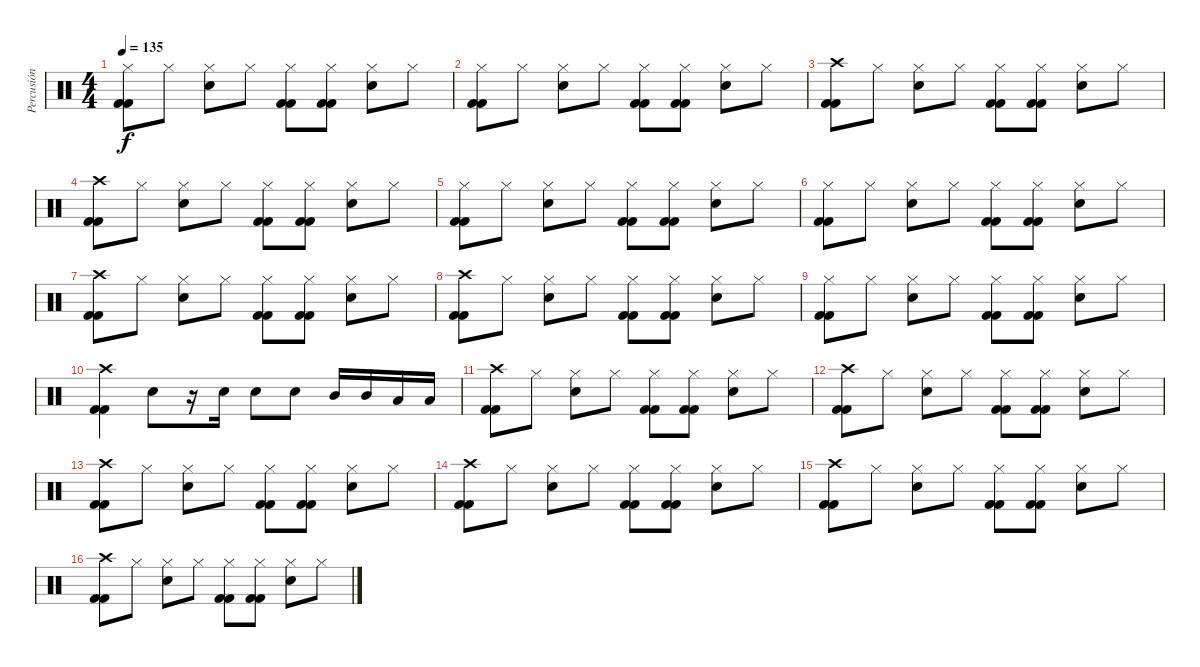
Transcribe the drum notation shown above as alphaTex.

\track ("Percusión" "Percusión") {instrument percussion}
\staff {score}
\articulation defaults
\ts (4 4)
\tempo 135
\clef neutral
\ks c
("Hi-Hat (closed)" "Kick (hit) 2" "Kick (hit) 2").8{dy f} "Hi-Hat (closed)".8 ("Hi-Hat (closed)" "Snare (hit) 2").8 "Hi-Hat (closed)".8 ("Hi-Hat (closed)" "Kick (hit) 2" "Kick (hit) 2").8 ("Hi-Hat (closed)" "Kick (hit) 2" "Kick (hit) 2").8 ("Hi-Hat (closed)" "Electric Snare (hit)").8 "Hi-Hat (closed)".8 |
("Hi-Hat (closed)" "Kick (hit) 2" "Kick (hit) 2").8 "Hi-Hat (closed)".8 ("Hi-Hat (closed)" "Snare (hit) 2").8 "Hi-Hat (closed)".8 ("Hi-Hat (closed)" "Kick (hit) 2" "Kick (hit) 2").8 ("Hi-Hat (closed)" "Kick (hit) 2" "Kick (hit) 2").8 ("Hi-Hat (closed)" "Electric Snare (hit)").8 "Hi-Hat (closed)".8 |
("Crash high (hit)" "Kick (hit) 2" "Kick (hit) 2").8 "Hi-Hat (closed)".8 ("Hi-Hat (closed)" "Snare (hit) 2").8 "Hi-Hat (closed)".8 ("Hi-Hat (closed)" "Kick (hit) 2" "Kick (hit) 2").8 ("Hi-Hat (closed)" "Kick (hit) 2" "Kick (hit) 2").8 ("Hi-Hat (closed)" "Electric Snare (hit)").8 "Hi-Hat (closed)".8 |
("Crash high (hit)" "Kick (hit) 2" "Kick (hit) 2").8 "Hi-Hat (closed)".8 ("Hi-Hat (closed)" "Snare (hit) 2").8 "Hi-Hat (closed)".8 ("Hi-Hat (closed)" "Kick (hit) 2" "Kick (hit) 2").8 ("Hi-Hat (closed)" "Kick (hit) 2" "Kick (hit) 2").8 ("Hi-Hat (closed)" "Electric Snare (hit)").8 "Hi-Hat (closed)".8 |
("Hi-Hat (closed)" "Kick (hit) 2" "Kick (hit) 2").8 "Hi-Hat (closed)".8 ("Hi-Hat (closed)" "Snare (hit) 2").8 "Hi-Hat (closed)".8 ("Hi-Hat (closed)" "Kick (hit) 2" "Kick (hit) 2").8 ("Hi-Hat (closed)" "Kick (hit) 2" "Kick (hit) 2").8 ("Hi-Hat (closed)" "Electric Snare (hit)").8 "Hi-Hat (closed)".8 |
("Hi-Hat (closed)" "Kick (hit) 2" "Kick (hit) 2").8 "Hi-Hat (closed)".8 ("Hi-Hat (closed)" "Snare (hit) 2").8 "Hi-Hat (closed)".8 ("Hi-Hat (closed)" "Kick (hit) 2" "Kick (hit) 2").8 ("Hi-Hat (closed)" "Kick (hit) 2" "Kick (hit) 2").8 ("Hi-Hat (closed)" "Electric Snare (hit)").8 "Hi-Hat (closed)".8 |
("Crash high (hit)" "Kick (hit) 2" "Kick (hit) 2").8 "Hi-Hat (closed)".8 ("Hi-Hat (closed)" "Snare (hit) 2").8 "Hi-Hat (closed)".8 ("Hi-Hat (closed)" "Kick (hit) 2" "Kick (hit) 2").8 ("Hi-Hat (closed)" "Kick (hit) 2" "Kick (hit) 2").8 ("Hi-Hat (closed)" "Electric Snare (hit)").8 "Hi-Hat (closed)".8 |
("Crash high (hit)" "Kick (hit) 2" "Kick (hit) 2").8 "Hi-Hat (closed)".8 ("Hi-Hat (closed)" "Snare (hit) 2").8 "Hi-Hat (closed)".8 ("Hi-Hat (closed)" "Kick (hit) 2" "Kick (hit) 2").8 ("Hi-Hat (closed)" "Kick (hit) 2" "Kick (hit) 2").8 ("Hi-Hat (closed)" "Electric Snare (hit)").8 "Hi-Hat (closed)".8 |
("Hi-Hat (closed)" "Kick (hit) 2" "Kick (hit) 2").8 "Hi-Hat (closed)".8 ("Hi-Hat (closed)" "Snare (hit) 2").8 "Hi-Hat (closed)".8 ("Hi-Hat (closed)" "Kick (hit) 2" "Kick (hit) 2").8 ("Hi-Hat (closed)" "Kick (hit) 2" "Kick (hit) 2").8 ("Hi-Hat (closed)" "Electric Snare (hit)").8 "Hi-Hat (closed)".8 |
("Kick (hit) 2" "Kick (hit) 2" "Crash high (hit)").4 "Snare (hit) 2".8 r.16 "Snare (hit) 2".16 "Snare (hit) 2".8 "Snare (hit) 2".8 "Mid Tom (hit)".16 "Mid Tom (hit)".16 "Low Tom (hit)".16 "Low Tom (hit)".16 |
("Crash high (hit)" "Kick (hit) 2" "Kick (hit) 2").8 "Hi-Hat (closed)".8 ("Hi-Hat (closed)" "Snare (hit) 2").8 "Hi-Hat (closed)".8 ("Hi-Hat (closed)" "Kick (hit) 2" "Kick (hit) 2").8 ("Hi-Hat (closed)" "Kick (hit) 2" "Kick (hit) 2").8 ("Hi-Hat (closed)" "Electric Snare (hit)").8 "Hi-Hat (closed)".8 |
("Crash high (hit)" "Kick (hit) 2" "Kick (hit) 2").8 "Hi-Hat (closed)".8 ("Hi-Hat (closed)" "Snare (hit) 2").8 "Hi-Hat (closed)".8 ("Hi-Hat (closed)" "Kick (hit) 2" "Kick (hit) 2").8 ("Hi-Hat (closed)" "Kick (hit) 2" "Kick (hit) 2").8 ("Hi-Hat (closed)" "Electric Snare (hit)").8 "Hi-Hat (closed)".8 |
("Crash high (hit)" "Kick (hit) 2" "Kick (hit) 2").8 "Hi-Hat (closed)".8 ("Hi-Hat (closed)" "Snare (hit) 2").8 "Hi-Hat (closed)".8 ("Hi-Hat (closed)" "Kick (hit) 2" "Kick (hit) 2").8 ("Hi-Hat (closed)" "Kick (hit) 2" "Kick (hit) 2").8 ("Hi-Hat (closed)" "Electric Snare (hit)").8 "Hi-Hat (closed)".8 |
("Crash high (hit)" "Kick (hit) 2" "Kick (hit) 2").8 "Hi-Hat (closed)".8 ("Hi-Hat (closed)" "Snare (hit) 2").8 "Hi-Hat (closed)".8 ("Hi-Hat (closed)" "Kick (hit) 2" "Kick (hit) 2").8 ("Hi-Hat (closed)" "Kick (hit) 2" "Kick (hit) 2").8 ("Hi-Hat (closed)" "Electric Snare (hit)").8 "Hi-Hat (closed)".8 |
("Crash high (hit)" "Kick (hit) 2" "Kick (hit) 2").8 "Hi-Hat (closed)".8 ("Hi-Hat (closed)" "Snare (hit) 2").8 "Hi-Hat (closed)".8 ("Hi-Hat (closed)" "Kick (hit) 2" "Kick (hit) 2").8 ("Hi-Hat (closed)" "Kick (hit) 2" "Kick (hit) 2").8 ("Hi-Hat (closed)" "Electric Snare (hit)").8 "Hi-Hat (closed)".8 |
("Crash high (hit)" "Kick (hit) 2" "Kick (hit) 2").8 "Hi-Hat (closed)".8 ("Hi-Hat (closed)" "Snare (hit) 2").8 "Hi-Hat (closed)".8 ("Hi-Hat (closed)" "Kick (hit) 2" "Kick (hit) 2").8 ("Hi-Hat (closed)" "Kick (hit) 2" "Kick (hit) 2").8 ("Hi-Hat (closed)" "Electric Snare (hit)").8 "Hi-Hat (closed)".8
